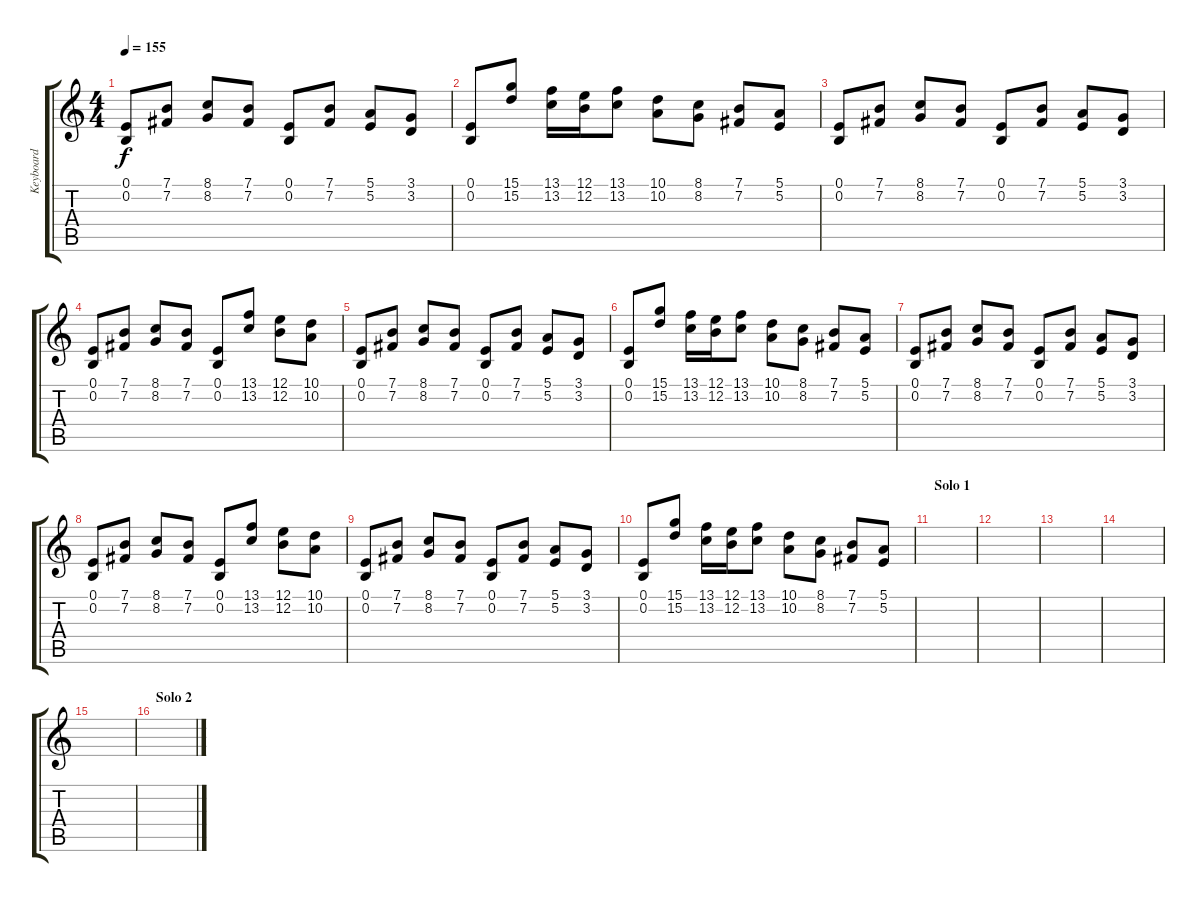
\track ("Keyboard" "Keyboard") {instrument stringensemble1}
\staff {score tabs}
\tuning (E4 B3 G3 D3 A2 E2) {hide}
\ts (4 4)
\tempo 155
\clef g2
\ks c
(0.1 0.2).8{dy f} (7.1 7.2).8 (8.1 8.2).8 (7.1 7.2).8 (0.1 0.2).8 (7.1 7.2).8 (5.1 5.2).8 (3.1 3.2).8 |
(0.1 0.2).8 (15.1 15.2).8 (13.1 13.2).16 (12.1 12.2).16 (13.1 13.2).8 (10.1 10.2).8 (8.1 8.2).8 (7.1 7.2).8 (5.1 5.2).8 |
(0.1 0.2).8 (7.1 7.2).8 (8.1 8.2).8 (7.1 7.2).8 (0.1 0.2).8 (7.1 7.2).8 (5.1 5.2).8 (3.1 3.2).8 |
(0.1 0.2).8 (7.1 7.2).8 (8.1 8.2).8 (7.1 7.2).8 (0.1 0.2).8 (13.1 13.2).8 (12.1 12.2).8 (10.1 10.2).8 |
(0.1 0.2).8 (7.1 7.2).8 (8.1 8.2).8 (7.1 7.2).8 (0.1 0.2).8 (7.1 7.2).8 (5.1 5.2).8 (3.1 3.2).8 |
(0.1 0.2).8 (15.1 15.2).8 (13.1 13.2).16 (12.1 12.2).16 (13.1 13.2).8 (10.1 10.2).8 (8.1 8.2).8 (7.1 7.2).8 (5.1 5.2).8 |
(0.1 0.2).8 (7.1 7.2).8 (8.1 8.2).8 (7.1 7.2).8 (0.1 0.2).8 (7.1 7.2).8 (5.1 5.2).8 (3.1 3.2).8 |
(0.1 0.2).8 (7.1 7.2).8 (8.1 8.2).8 (7.1 7.2).8 (0.1 0.2).8 (13.1 13.2).8 (12.1 12.2).8 (10.1 10.2).8 |
(0.1 0.2).8 (7.1 7.2).8 (8.1 8.2).8 (7.1 7.2).8 (0.1 0.2).8 (7.1 7.2).8 (5.1 5.2).8 (3.1 3.2).8 |
(0.1 0.2).8 (15.1 15.2).8 (13.1 13.2).16 (12.1 12.2).16 (13.1 13.2).8 (10.1 10.2).8 (8.1 8.2).8 (7.1 7.2).8 (5.1 5.2).8 |
\section ("" "Solo 1")
|
|
|
|
|
\section ("" "Solo 2")
